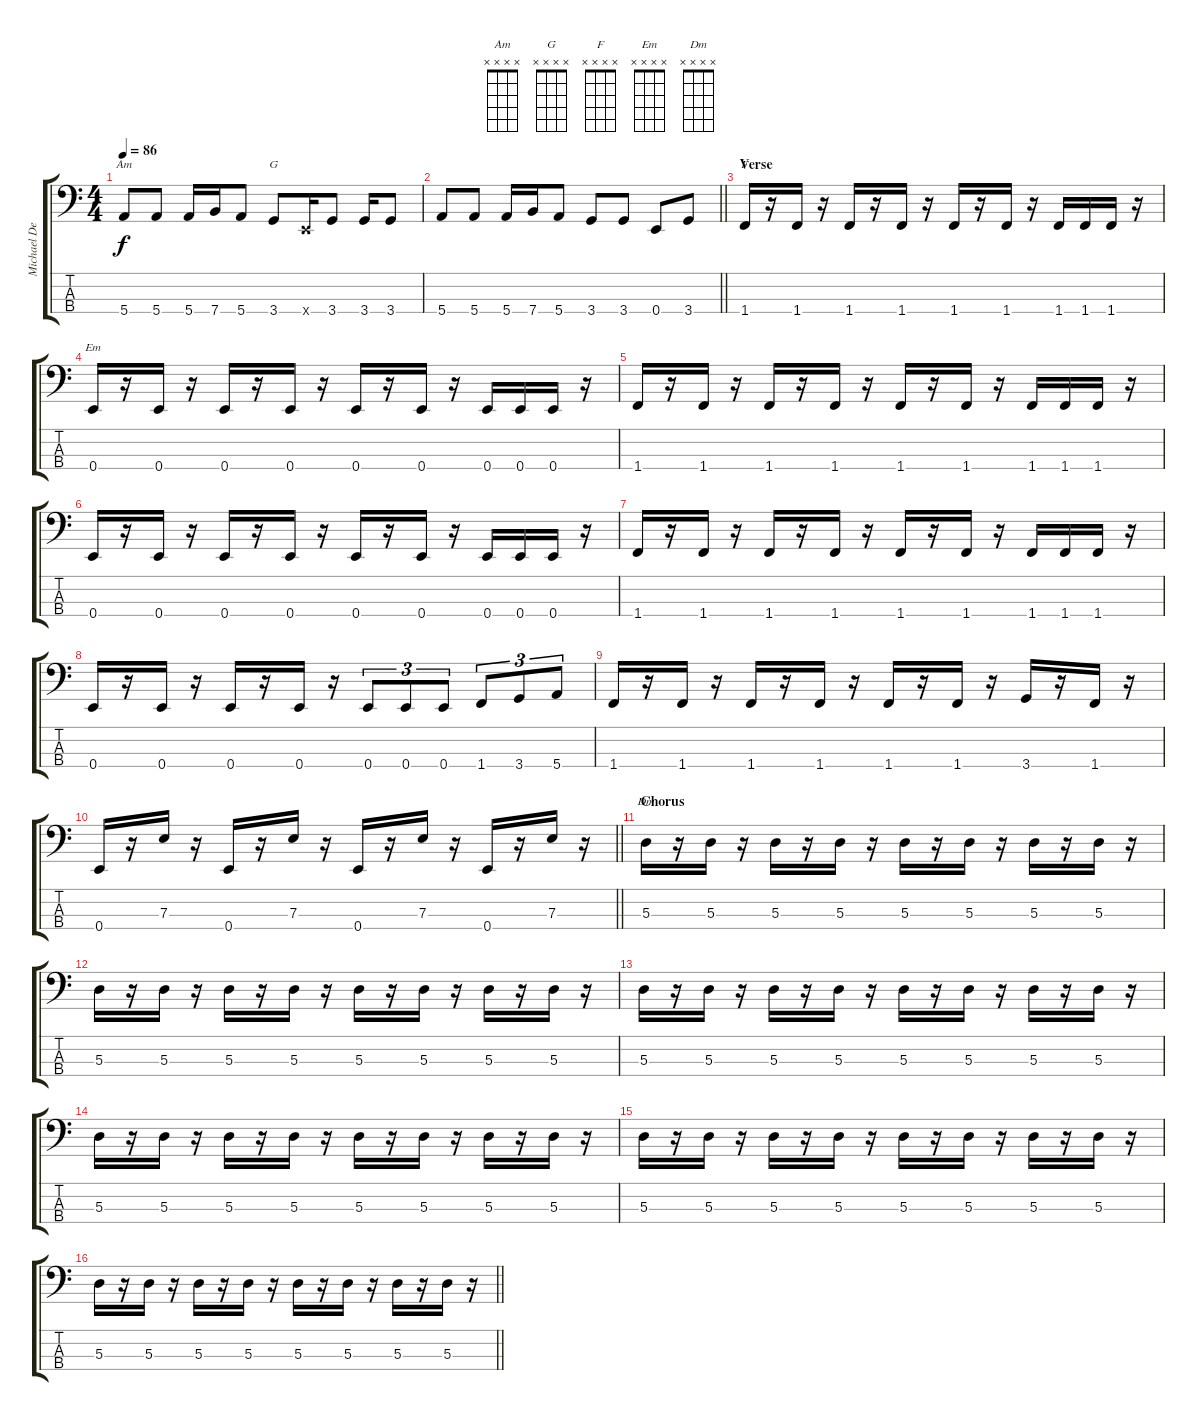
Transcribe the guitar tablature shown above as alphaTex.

\track ("Michael Dempsey (Bass)" "Michael De") {instrument electricbasspick}
\staff {score tabs}
\tuning (G2 D2 A1 E1) {hide}
\chord ("Am" x x x x)
\chord ("G" x x x x)
\chord ("F" x x x x)
\chord ("Em" x x x x)
\chord ("Dm" x x x x)
\ts (4 4)
\tempo 86
\clef f4
\ks c
5.4.8{ch "Am" dy f} 5.4.8 5.4.16 7.4.16 5.4.8 3.4.8{ch "G"} 0.4{x}.16 3.4.8 3.4.16 3.4.8 |
\barLineRight lightlight
5.4.8 5.4.8 5.4.16 7.4.16 5.4.8 3.4.8 3.4.8 0.4.8 3.4.8 |
\section ("" "Verse")
1.4.16{ch "F"} r.16 1.4.16 r.16 1.4.16 r.16 1.4.16 r.16 1.4.16 r.16 1.4.16 r.16 1.4.16 1.4.16 1.4.16 r.16 |
0.4.16{ch "Em"} r.16 0.4.16 r.16 0.4.16 r.16 0.4.16 r.16 0.4.16 r.16 0.4.16 r.16 0.4.16 0.4.16 0.4.16 r.16 |
1.4.16 r.16 1.4.16 r.16 1.4.16 r.16 1.4.16 r.16 1.4.16 r.16 1.4.16 r.16 1.4.16 1.4.16 1.4.16 r.16 |
0.4.16 r.16 0.4.16 r.16 0.4.16 r.16 0.4.16 r.16 0.4.16 r.16 0.4.16 r.16 0.4.16 0.4.16 0.4.16 r.16 |
1.4.16 r.16 1.4.16 r.16 1.4.16 r.16 1.4.16 r.16 1.4.16 r.16 1.4.16 r.16 1.4.16 1.4.16 1.4.16 r.16 |
0.4.16 r.16 0.4.16 r.16 0.4.16 r.16 0.4.16 r.16 0.4.8{tu (3 2)} 0.4.8{tu (3 2)} 0.4.8{tu (3 2)} 1.4.8{tu (3 2)} 3.4.8{tu (3 2)} 5.4.8{tu (3 2)} |
1.4.16 r.16 1.4.16 r.16 1.4.16 r.16 1.4.16 r.16 1.4.16 r.16 1.4.16 r.16 3.4.16 r.16 1.4.16 r.16 |
\barLineRight lightlight
0.4.16 r.16 7.3.16 r.16 0.4.16 r.16 7.3.16 r.16 0.4.16 r.16 7.3.16 r.16 0.4.16 r.16 7.3.16 r.16 |
\section ("" "Chorus")
5.3.16{ch "Dm"} r.16 5.3.16 r.16 5.3.16 r.16 5.3.16 r.16 5.3.16 r.16 5.3.16 r.16 5.3.16 r.16 5.3.16 r.16 |
5.3.16 r.16 5.3.16 r.16 5.3.16 r.16 5.3.16 r.16 5.3.16 r.16 5.3.16 r.16 5.3.16 r.16 5.3.16 r.16 |
5.3.16 r.16 5.3.16 r.16 5.3.16 r.16 5.3.16 r.16 5.3.16 r.16 5.3.16 r.16 5.3.16 r.16 5.3.16 r.16 |
5.3.16 r.16 5.3.16 r.16 5.3.16 r.16 5.3.16 r.16 5.3.16 r.16 5.3.16 r.16 5.3.16 r.16 5.3.16 r.16 |
5.3.16 r.16 5.3.16 r.16 5.3.16 r.16 5.3.16 r.16 5.3.16 r.16 5.3.16 r.16 5.3.16 r.16 5.3.16 r.16 |
\barLineRight lightlight
5.3.16 r.16 5.3.16 r.16 5.3.16 r.16 5.3.16 r.16 5.3.16 r.16 5.3.16 r.16 5.3.16 r.16 5.3.16 r.16
